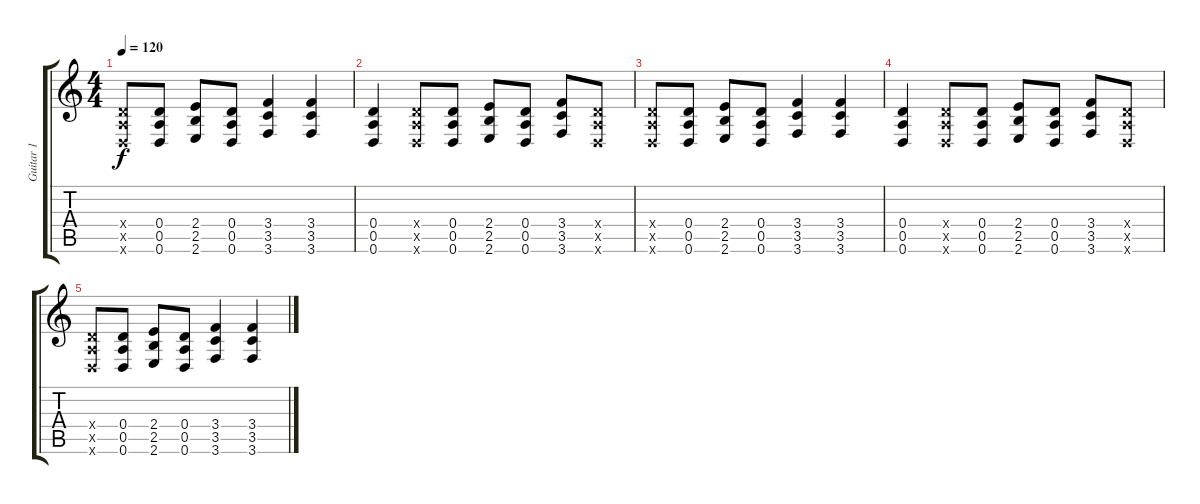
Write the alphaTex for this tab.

\track ("Guitar 1" "Guitar 1") {instrument distortionguitar}
\staff {score tabs}
\tuning (E4 B3 G3 D3 A2 D2) {hide}
\ts (4 4)
\tempo 120
\clef g2
\ks c
(0.4{x} 0.5{x} 0.6{x}).8{dy f} (0.4 0.5 0.6).8 (2.4 2.5 2.6).8 (0.4 0.5 0.6).8 (3.4 3.5 3.6).4 (3.4 3.5 3.6).4 |
(0.4 0.5 0.6).4 (0.4{x} 0.5{x} 0.6{x}).8 (0.4 0.5 0.6).8 (2.4 2.5 2.6).8 (0.4 0.5 0.6).8 (3.4 3.5 3.6).8 (0.4{x} 0.5{x} 0.6{x}).8 |
(0.4{x} 0.5{x} 0.6{x}).8 (0.4 0.5 0.6).8 (2.4 2.5 2.6).8 (0.4 0.5 0.6).8 (3.4 3.5 3.6).4 (3.4 3.5 3.6).4 |
(0.4 0.5 0.6).4 (0.4{x} 0.5{x} 0.6{x}).8 (0.4 0.5 0.6).8 (2.4 2.5 2.6).8 (0.4 0.5 0.6).8 (3.4 3.5 3.6).8 (0.4{x} 0.5{x} 0.6{x}).8 |
(0.4{x} 0.5{x} 0.6{x}).8 (0.4 0.5 0.6).8 (2.4 2.5 2.6).8 (0.4 0.5 0.6).8 (3.4 3.5 3.6).4 (3.4 3.5 3.6).4
